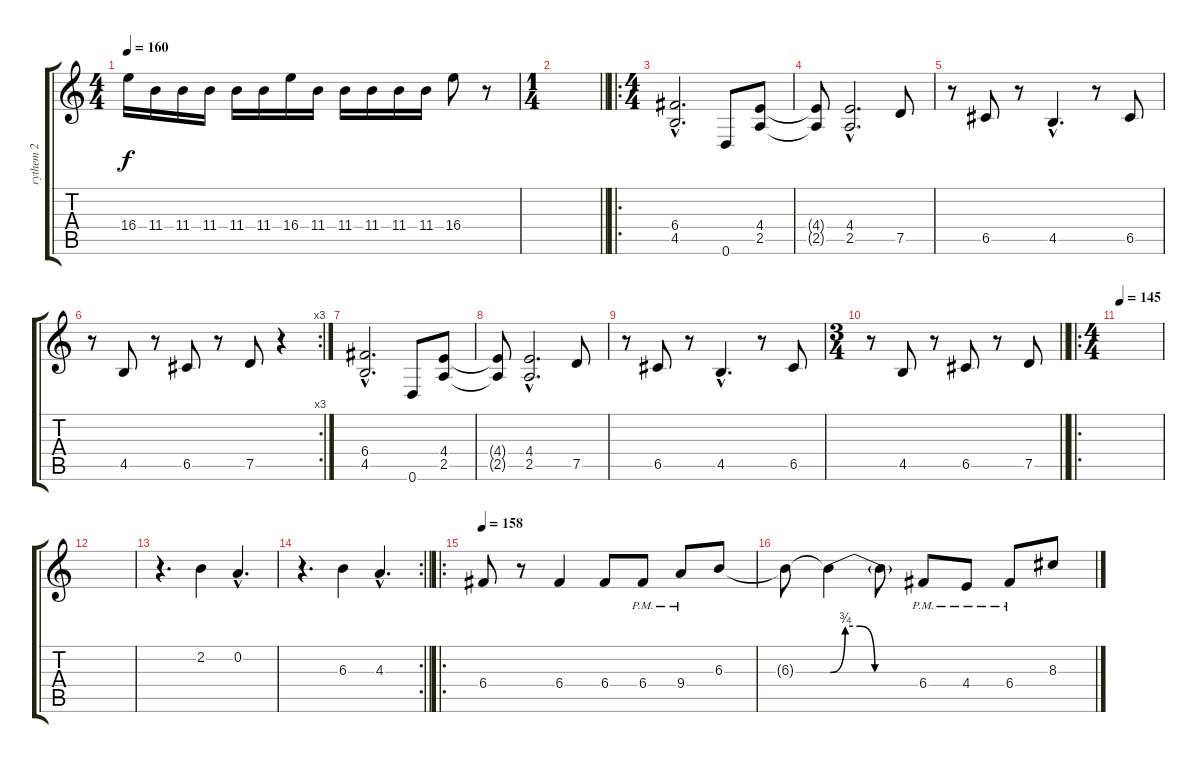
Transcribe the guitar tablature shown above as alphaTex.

\track ("rythem 2" "rythem 2") {instrument distortionguitar}
\staff {score tabs}
\tuning (D4 A3 F3 C3 G2 D2) {hide}
\ts (4 4)
\tempo 160
\clef g2
\ks c
16.4.16{dy f} 11.4.16 11.4.16 11.4.16 11.4.16 11.4.16 16.4.16 11.4.16 11.4.16 11.4.16 11.4.16 11.4.16 16.4.8 r.8 |
\ts (1 4)
\barLineRight lightlight
|
\ro
\ts (4 4)
\section ("" "")
(6.4{hac} 4.5{hac}).2{d} 0.6.8 (4.4 2.5).8 |
(4.4{t} 2.5{t}).8 (4.4{hac} 2.5{hac}).2{d} 7.5.8 |
r.8 6.5.8 r.8 4.5{hac}.4{d} r.8 6.5.8 |
\rc 3
r.8 4.5.8 r.8 6.5.8 r.8 7.5.8 r.4 |
(6.4{hac} 4.5{hac}).2{d} 0.6.8 (4.4 2.5).8 |
(4.4{t} 2.5{t}).8 (4.4{hac} 2.5{hac}).2{d} 7.5.8 |
r.8 6.5.8 r.8 4.5{hac}.4{d} r.8 6.5.8 |
\ts (3 4)
\barLineRight lightlight
r.8 4.5.8 r.8 6.5.8 r.8 7.5.8 |
\ro
\ts (4 4)
\section ("" "")
\tempo 145
|
|
r.4{d} 2.2.4 0.2{hac}.4{d} |
\rc 2
\barLineRight lightlight
r.4{d} 6.3.4 4.3{hac}.4{d} |
\ro
\section ("" "")
\tempo 158
6.4.8 r.8 6.4.4 6.4.8 6.4{pm}.8 9.4{pm}.8 6.3.8 |
6.3{t}.8 6.3{be (custom 0 0 10 3 20 3 30 0 60 0) t}.4 6.3{t}.8 6.4{pm}.8 4.4{pm}.8 6.4{pm}.8 8.3.8
